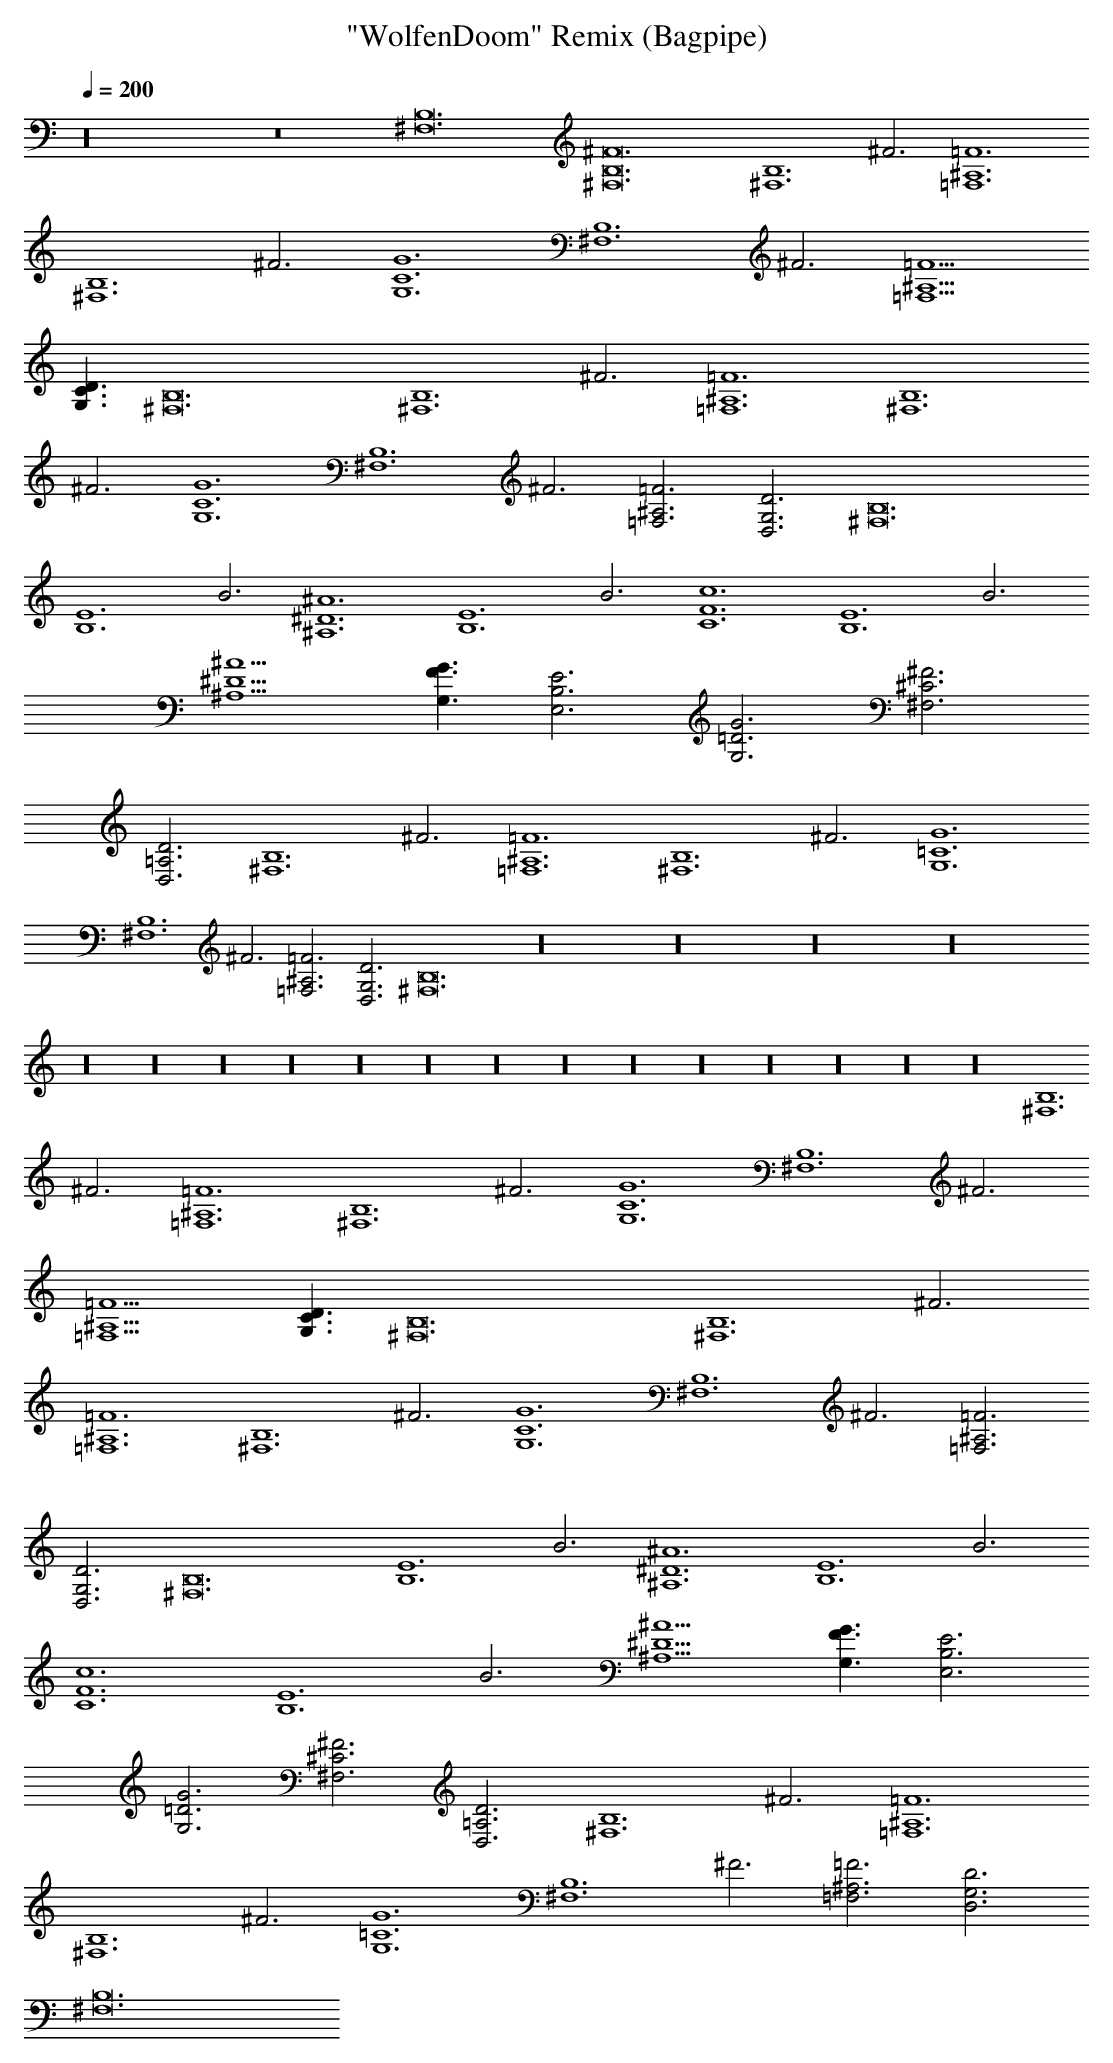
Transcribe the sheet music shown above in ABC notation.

X:1
T:"WolfenDoom" Remix (Bagpipe)
L:1/4
Q:200
K:C
z16 z8 [B,12^F,12] [^F12B,12^F,12] [B,6^F,6z3] ^F3 [=F6^A,6=F,6]
[B,6^F,6z3] ^F3 [G6C6G,6] [B,6^F,6z3] ^F3 [=F9/2^A,9/2=F,9/2]
[D3/2C3/2G,3/2] [B,12^F,12] [B,6^F,6z3] ^F3 [=F6^A,6=F,6] [B,6^F,6z3]
^F3 [G6C6G,6] [B,6^F,6z3] ^F3 [=F3^A,3=F,3] [D3G,3D,3] [B,12^F,12]
[E6B,6z3] B3 [^A6^D6^A,6] [E6B,6z3] B3 [c6F6C6] [E6B,6z3] B3
[^A9/2^D9/2^A,9/2] [G3/2F3/2G,3/2] [E3B,3E,3] [G3=D3G,3] [^F3^C3^F,3]
[D3=A,3D,3] [B,6^F,6z3] ^F3 [=F6^A,6=F,6] [B,6^F,6z3] ^F3 [G6=C6G,6]
[B,6^F,6z3] ^F3 [=F3^A,3=F,3] [D3G,3D,3] [B,12^F,12] z16 z16 z16 z16
z16 z16 z16 z16 z16 z16 z16 z16 z16 z16 z16 z16 z16 z16 [B,6^F,6z3]
^F3 [=F6^A,6=F,6] [B,6^F,6z3] ^F3 [G6C6G,6] [B,6^F,6z3] ^F3
[=F9/2^A,9/2=F,9/2] [D3/2C3/2G,3/2] [B,12^F,12] [B,6^F,6z3] ^F3
[=F6^A,6=F,6] [B,6^F,6z3] ^F3 [G6C6G,6] [B,6^F,6z3] ^F3 [=F3^A,3=F,3]
[D3G,3D,3] [B,12^F,12] [E6B,6z3] B3 [^A6^D6^A,6] [E6B,6z3] B3
[c6F6C6] [E6B,6z3] B3 [^A9/2^D9/2^A,9/2] [G3/2F3/2G,3/2] [E3B,3E,3]
[G3=D3G,3] [^F3^C3^F,3] [D3=A,3D,3] [B,6^F,6z3] ^F3 [=F6^A,6=F,6]
[B,6^F,6z3] ^F3 [G6=C6G,6] [B,6^F,6z3] ^F3 [=F3^A,3=F,3] [D3G,3D,3]
[B,12^F,12]
